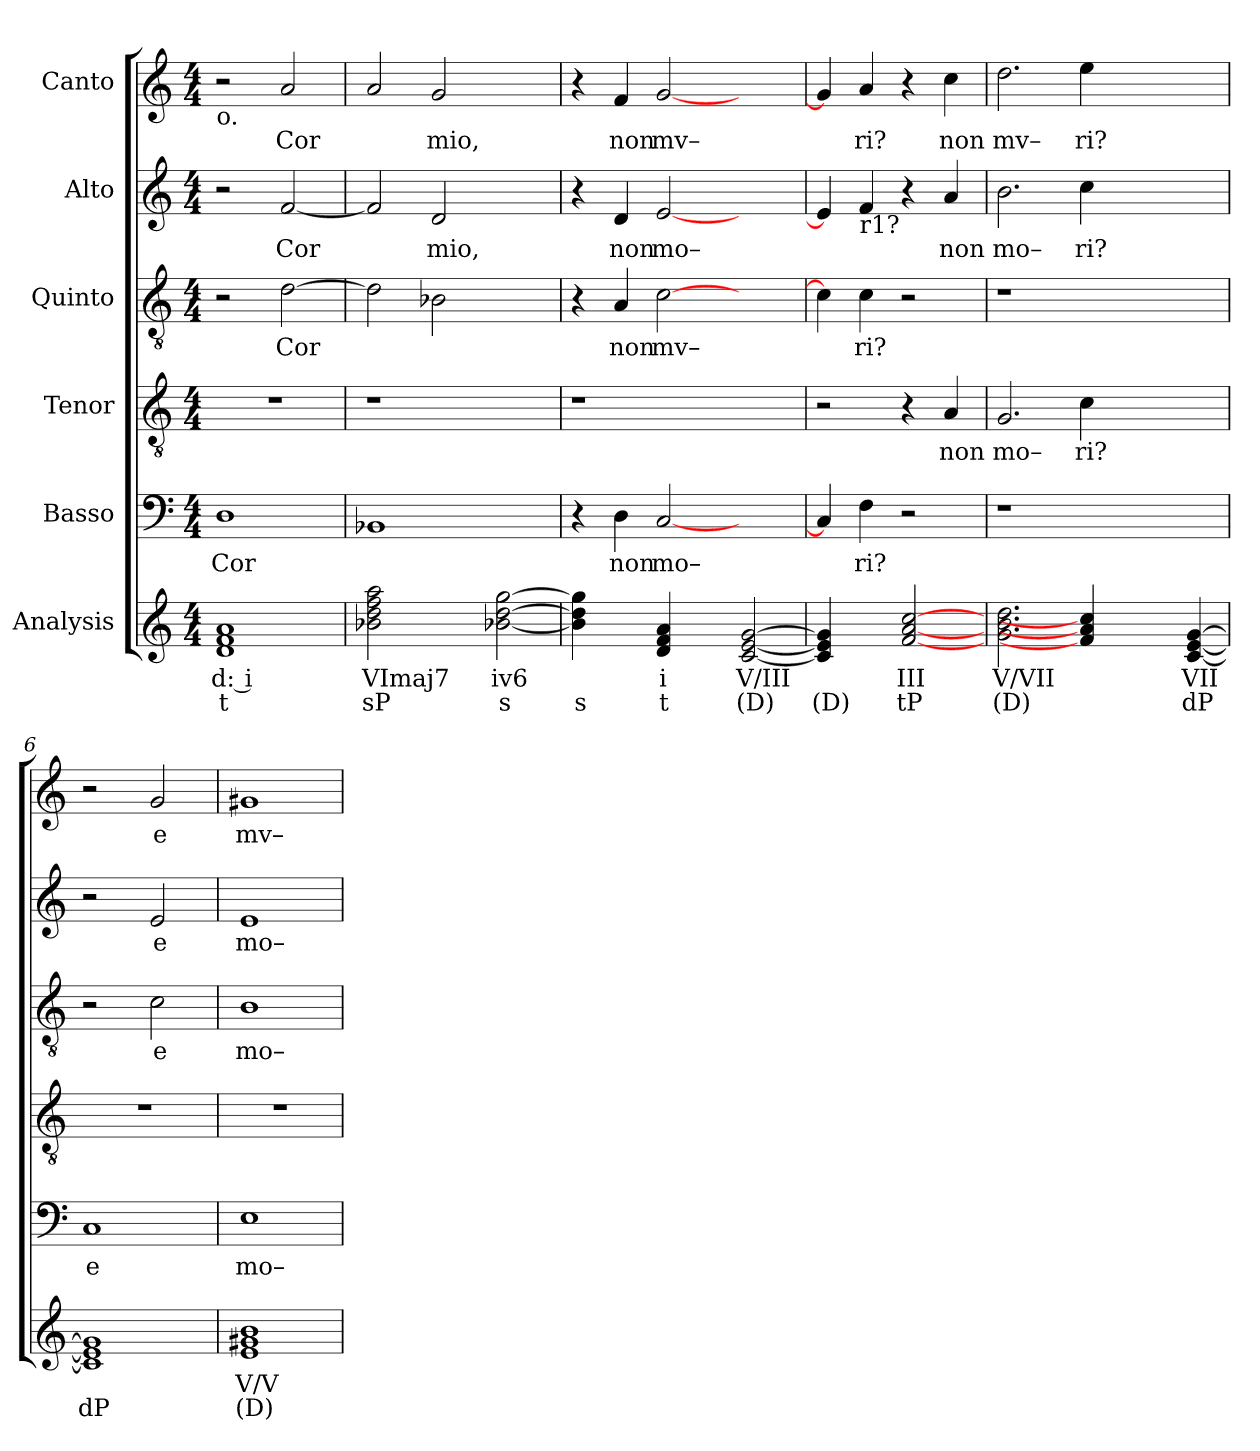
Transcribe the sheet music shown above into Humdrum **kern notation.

**kern	**text	**text	**kern	**text	**kern	**text	**kern	**text	**kern	**text	**kern	**text
*part6	*part6	*part6	*part5	*part5	*part4	*part4	*part3	*part3	*part2	*part2	*part1	*part1
*staff6	*staff6	*staff6	*staff5	*staff5	*staff4	*staff4	*staff3	*staff3	*staff2	*staff2	*staff1	*staff1
*I"Analysis	*	*	*I"Basso	*	*I"Tenor	*	*I"Quinto	*	*I"Alto	*	*I"Canto	*
*	*	*	*clefF4	*	*clefGv2	*	*clefGv2	*	*clefG2	*	*clefG2	*
*k[]	*	*	*k[]	*	*k[]	*	*k[]	*	*k[]	*	*k[]	*
*M4/4	*	*	*M4/4	*	*M4/4	*	*M4/4	*	*M4/4	*	*M4/4	*
*MM120	*	*	*MM120	*	*MM120	*	*MM120	*	*MM120	*	*MM120	*
=1	=1	=1	=1	=1	=1	=1	=1	=1	=1	=1	=1	=1
!	!	!	!	!	!	!	!	!	!	!	!LO:TX:b:t=o.	!
!	!	!	!	!LO:LY:b	!	!	!	!	!	!	!	!
1d 1f 1a	d: i	t	1D	Cor	1r	.	2r	.	2r	.	2r	.
!	!	!	!	!	!	!	!	!LO:LY:b	!	!	!	!
!	!	!	!	!	!	!	!	!	!	!LO:LY:b	!	!
!	!	!	!	!	!	!	!	!	!	!	!	!LO:LY:b
.	.	.	.	.	.	.	[2d\	Cor	[2f/	Cor	2a/	Cor
=2	=2	=2	=2	=2	=2	=2	=2	=2	=2	=2	=2	=2
2b-X 2dd 2ff 2aa	VImaj7	sP	1BB-X	.	1r	.	2d\]	.	2f/]	.	2a/	.
!	!	!	!	!	!	!	!	!	!	!LO:LY:b	!	!
!	!	!	!	!	!	!	!	!	!	!	!	!LO:LY:b
2ryy	.	.	.	.	.	.	2B-X\	.	2d/	mio,	2g/	mio,
[2b-X [2dd [2gg	iv6	s	2ryy	.	2ryy	.	2ryy	.	2ryy	.	2ryy	.
=3	=3	=3	=3	=3	=3	=3	=3	=3	=3	=3	=3	=3
4b-] 4dd] 4gg]	.	s	4r	.	1r	.	4r	.	4r	.	4r	.
!	!	!	!	!LO:LY:b	!	!	!	!	!	!	!	!
!	!	!	!	!	!	!	!	!LO:LY:b	!	!	!	!
!	!	!	!	!	!	!	!	!	!	!LO:LY:b	!	!
!	!	!	!	!	!	!	!	!	!	!	!	!LO:LY:b
4ryy	.	.	4D\	non	.	.	4A/	non	4d/	non	4f/	non
!	!	!	!	!LO:LY:b	!	!	!	!	!	!	!	!
!	!	!	!	!	!	!	!	!LO:LY:b	!	!	!	!
!	!	!	!	!	!	!	!	!	!	!LO:LY:b	!	!
!	!	!	!	!	!	!	!	!	!	!	!	!LO:LY:b
4d 4f 4a	i	t	[2C/	mo–	.	.	[2c\	mv–	[2e/	mo–	[2g/	mv–
4ryy	.	.	.	.	.	.	.	.	.	.	.	.
[2c [2e [2g	V/III	(D)	2ryy	.	2ryy	.	2ryy	.	2ryy	.	2ryy	.
=4	=4	=4	=4	=4	=4	=4	=4	=4	=4	=4	=4	=4
4c] 4e] 4g]	.	(D)	4C/]	.	2r	.	4c\]	.	4e/]	.	4g/]	.
!	!	!	!	!LO:LY:b	!	!	!	!	!	!	!	!
!	!	!	!	!	!	!	!	!LO:LY:b	!	!	!	!
!	!	!	!	!	!	!	!	!	!LO:TX:b:t=r1?	!	!	!
!	!	!	!	!	!	!	!	!	!	!	!	!LO:LY:b
4ryy	.	.	4F\	ri?	.	.	4c\	ri?	4f/	.	4a/	ri?
[2f [2a [2cc	III	tP	2r	.	4r	.	2r	.	4r	.	4r	.
!	!	!	!	!	!	!LO:LY:b	!	!	!	!	!	!
!	!	!	!	!	!	!	!	!	!	!LO:LY:b	!	!
!	!	!	!	!	!	!	!	!	!	!	!	!LO:LY:b
.	.	.	.	.	4A/	non	.	.	4a/	non	4cc\	non
=5	=5	=5	=5	=5	=5	=5	=5	=5	=5	=5	=5	=5
!	!	!	!	!	!	!LO:LY:b	!	!	!	!	!	!
!	!	!	!	!	!	!	!	!	!	!LO:LY:b	!	!
!	!	!	!	!	!	!	!	!	!	!	!	!LO:LY:b
2.g 2.b 2.dd	V/VII	(D)	1r	.	2.G/	mo–	1r	.	2.b\	mo–	2.dd\	mv–
!	!	!	!	!	!	!LO:LY:b	!	!	!	!	!	!
!	!	!	!	!	!	!	!	!	!	!LO:LY:b	!	!
!	!	!	!	!	!	!	!	!	!	!	!	!LO:LY:b
4f] 4a] 4cc]	.	.	.	.	4c\	ri?	.	.	4cc\	ri?	4ee\	ri?
2ryy	.	.	2.ryy	.	2.ryy	.	2.ryy	.	2.ryy	.	2.ryy	.
[4c [4e [4g	VII	dP	.	.	.	.	.	.	.	.	.	.
=6	=6	=6	=6	=6	=6	=6	=6	=6	=6	=6	=6	=6
!	!	!	!	!LO:LY:b	!	!	!	!	!	!	!	!
1c] 1e] 1g]	.	dP	1C	e	1r	.	2r	.	2r	.	2r	.
!	!	!	!	!	!	!	!	!LO:LY:b	!	!	!	!
!	!	!	!	!	!	!	!	!	!	!LO:LY:b	!	!
!	!	!	!	!	!	!	!	!	!	!	!	!LO:LY:b
.	.	.	.	.	.	.	2c\	e	2e/	e	2g/	e
=7	=7	=7	=7	=7	=7	=7	=7	=7	=7	=7	=7	=7
!	!	!	!	!LO:LY:b	!	!	!	!	!	!	!	!
!	!	!	!	!	!	!	!	!LO:LY:b	!	!	!	!
!	!	!	!	!	!	!	!	!	!	!LO:LY:b	!	!
!	!	!	!	!	!	!	!	!	!	!	!	!LO:LY:b
1e 1g#X 1b	V/V	(D)	1E	mo–	1r	.	1B	mo–	1e	mo–	1g#X	mv–
=	=	=	=	=	=	=	=	=	=	=	=	=
*-	*-	*-	*-	*-	*-	*-	*-	*-	*-	*-	*-	*-
